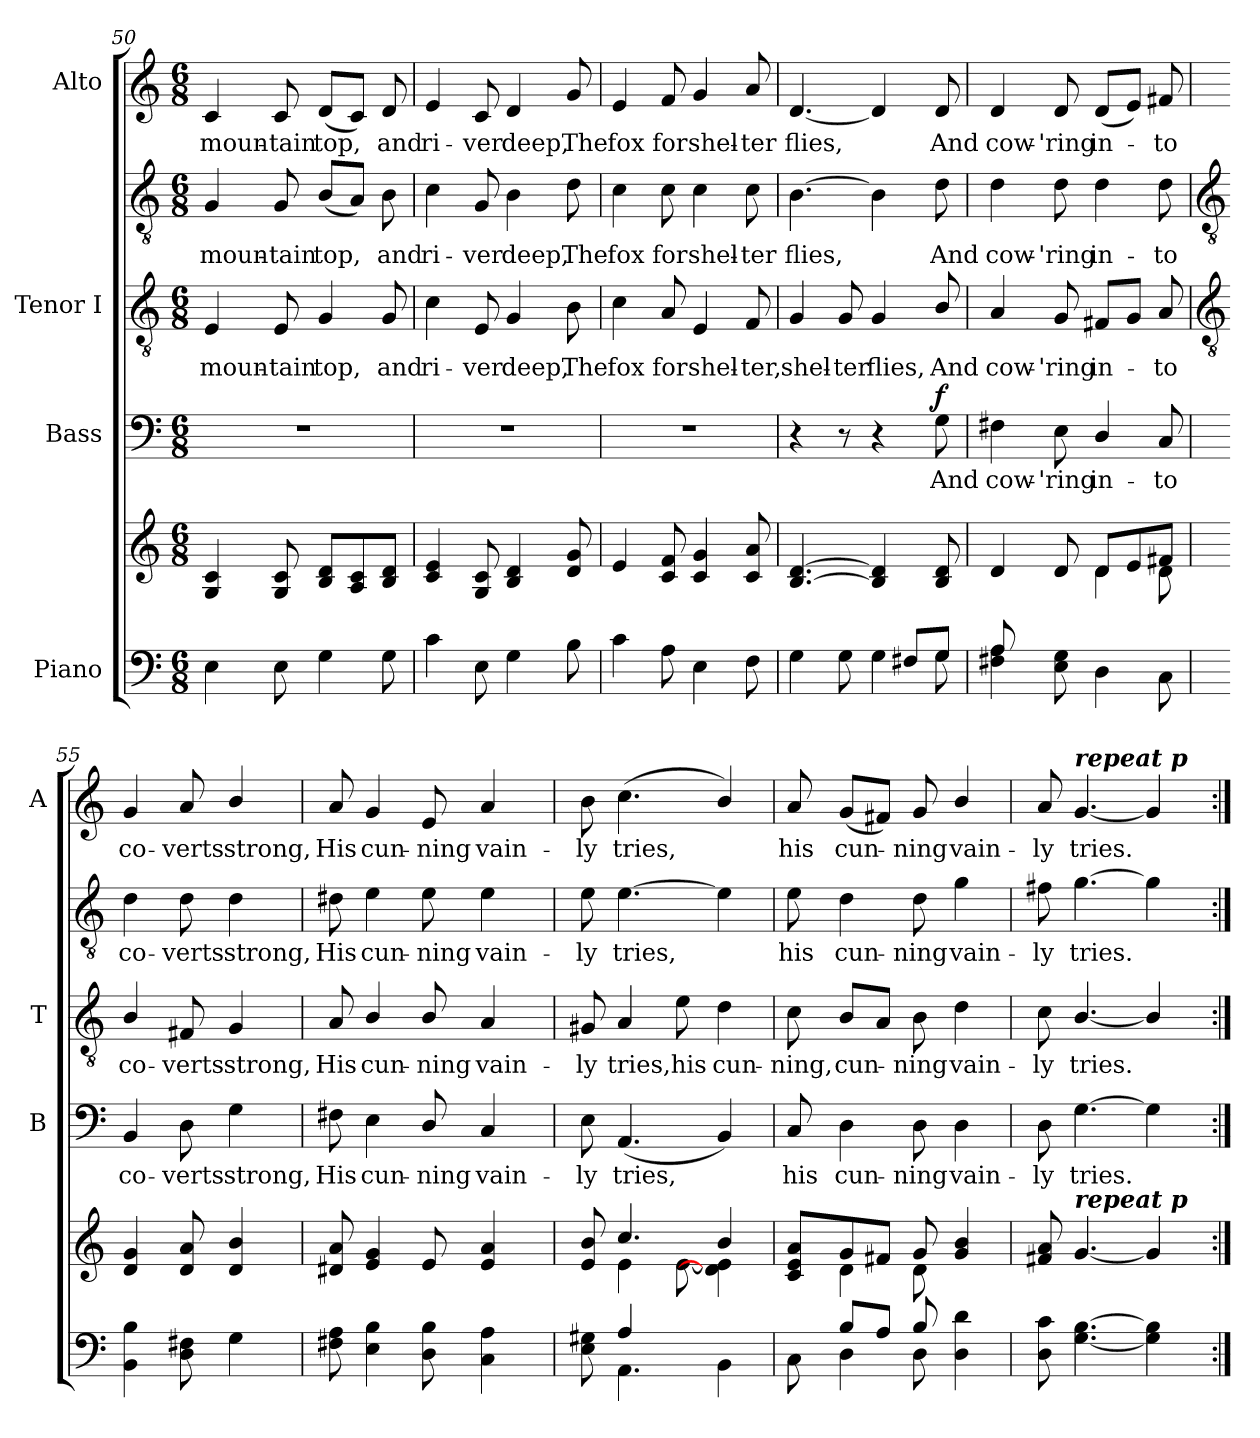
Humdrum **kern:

**kern	**kern	**kern	**text	**dynam	**kern	**text	**kern	**text	**kern	**text
*part4	*part4	*part3	*part3	*part3	*part2	*part2	*part2	*part2	*part1	*part1
*staff6	*staff5	*staff4	*staff4	*staff4	*staff3	*staff3	*staff2	*staff2	*staff1	*staff1
*I"Piano	*	*I"Bass	*	*	*I"Tenor I	*	*	*	*I"Alto	*
*	*	*I'B	*	*	*I'T	*	*	*	*I'A	*
*clefF4	*clefG2	*clefF4	*	*	*clefGv2	*	*clefGv2	*	*clefG2	*
*k[]	*k[]	*k[]	*	*	*k[]	*	*k[]	*	*k[]	*
*C:	*C:	*C:	*	*	*C:	*	*C:	*	*C:	*
*M6/8	*M6/8	*M6/8	*	*	*M6/8	*	*M6/8	*	*M6/8	*
=50	=50	=50	=50	=50	=50	=50	=50	=50	=50	=50
*^	*^	*	*	*	*	*	*	*	*	*
!	!	!	!LO:N:vis=1	!LO:N:vis=1	!	!	!	!LO:LY:b	!	!LO:LY:b	!	!LO:LY:b
2.ryy	4E\	4G/ 4c/	2.ryy	2.r	.	.	4E	moun-	4G	moun-	4c	moun-
!	!	!	!	!	!	!	!	!LO:LY:b	!	!LO:LY:b	!	!LO:LY:b
.	8E\	8G/ 8c/	.	.	.	.	8E	-tain	8G	-tain	8c	-tain
!	!	!	!	!	!	!	!	!LO:LY:b	!	!LO:LY:b	!	!LO:LY:b
.	4G\	8B/ 8d/L	.	.	.	.	4G	top,	(<8BL	top,	(<8dL	top,
.	.	8A/ 8c/	.	.	.	.	.	.	8AJ)	.	8cJ)	.
!	!	!	!	!	!	!	!	!LO:LY:b	!	!LO:LY:b	!	!LO:LY:b
.	8G\	8B/ 8d/J	.	.	.	.	8G	and	8B	and	8d	and
=51	=51	=51	=51	=51	=51	=51	=51	=51	=51	=51	=51	=51
!	!	!	!LO:N:vis=1	!LO:N:vis=1	!	!	!	!LO:LY:b	!	!LO:LY:b	!	!LO:LY:b
2.ryy	4c\	4c/ 4e/	2.ryy	2.r	.	.	4c	ri-	4c	ri-	4e	ri-
!	!	!	!	!	!	!	!	!LO:LY:b	!	!LO:LY:b	!	!LO:LY:b
.	8E\	8G/ 8c/	.	.	.	.	8E	-ver	8G	-ver	8c	-ver
!	!	!	!	!	!	!	!	!LO:LY:b	!	!LO:LY:b	!	!LO:LY:b
.	4G\	4B/ 4d/	.	.	.	.	4G	deep,	4B	deep,	4d	deep,
!	!	!	!	!	!	!	!	!LO:LY:b	!	!LO:LY:b	!	!LO:LY:b
.	8B\	8d/ 8g/	.	.	.	.	8B	The	8d	The	8g	The
=52	=52	=52	=52	=52	=52	=52	=52	=52	=52	=52	=52	=52
!	!	!	!LO:N:vis=1	!LO:N:vis=1	!	!	!	!LO:LY:b	!	!LO:LY:b	!	!LO:LY:b
2.ryy	4c\	4e/	2.ryy	2.r	.	.	4c	fox	4c	fox	4e	fox
!	!	!	!	!	!	!	!	!LO:LY:b	!	!LO:LY:b	!	!LO:LY:b
.	8A\	8c/ 8f/	.	.	.	.	8A	for	8c	for	8f	for
!	!	!	!	!	!	!	!	!LO:LY:b	!	!LO:LY:b	!	!LO:LY:b
.	4E\	4c/ 4g/	.	.	.	.	4E	shel-	4c	shel-	4g	shel-
!	!	!	!	!	!	!	!	!LO:LY:b	!	!LO:LY:b	!	!LO:LY:b
.	8F\	8c/ 8a/	.	.	.	.	8F	-ter,	8c	-ter	8a	-ter
=53	=53	=53	=53	=53	=53	=53	=53	=53	=53	=53	=53	=53
!	!	!	!LO:N:vis=1	!	!	!	!	!LO:LY:b	!	!LO:LY:b	!	!LO:LY:b
2ryy	4G\	[4.B/ [4.d/	2.ryy	4r	.	.	4G	shel-	[4.B	flies,	[4.d	flies,
!	!	!	!	!	!	!	!	!LO:LY:b	!	!	!	!
.	8G\	.	.	8r	.	.	8G	-ter	.	.	.	.
!	!	!	!	!	!	!	!	!LO:LY:b	!	!	!	!
.	4G\	4B/] 4d/]	.	4r	.	.	4G	flies,	4B]	.	4d]	.
8F#X/L	.	.	.	.	.	.	.	.	.	.	.	.
!	!	!	!	!	!LO:LY:b	!LO:DY:b	!	!LO:LY:b	!	!LO:LY:b	!	!LO:LY:b
8G/J	8G\	8B/ 8d/	.	8G	And	f	8B/	And	8d	And	8d	And
=54	=54	=54	=54	=54	=54	=54	=54	=54	=54	=54	=54	=54
!	!	!	!	!	!LO:LY:b	!	!	!LO:LY:b	!	!LO:LY:b	!	!LO:LY:b
8A/	4F#X\ 4A\	4d/	4.ryy	4F#X	cow-	.	4A	cow-	4d	cow-	4d	cow-
2ryy	.	.	.	.	.	.	.	.	.	.	.	.
!	!	!	!	!	!LO:LY:b	!	!	!LO:LY:b	!	!LO:LY:b	!	!LO:LY:b
.	8E\ 8G\	8d/	.	8E	-'ring	.	8G	-'ring	8d	-'ring	8d	-'ring
!	!	!	!	!	!LO:LY:b	!	!	!LO:LY:b	!	!LO:LY:b	!	!LO:LY:b
.	4D\	8d/L	4d\	4D/	in-	.	8F#XL	in-	4d	in-	(<8dL	in-
.	.	8e/	.	.	.	.	8GJ	.	.	.	8eJ)	.
!	!	!	!	!	!LO:LY:b	!	!	!LO:LY:b	!	!LO:LY:b	!	!LO:LY:b
8ryy	8C\	8f#X/J	8d\	8C	-to	.	8A	to	8d	-to	8f#X	to
!!LO:LB:g=z
=55	=55	=55	=55	=55	=55	=55	=55	=55	=55	=55	=55	=55
*	*	*	*	*	*	*	*clefGv2	*	*clefGv2	*	*	*
!	!	!	!	!	!LO:LY:b	!	!	!LO:LY:b	!	!LO:LY:b	!	!LO:LY:b
2ryy	4BB\ 4B\	4d 4g	2ryy	4BB	co-	.	4B/	co-	4d	co-	4g	co-
!	!	!	!	!	!LO:LY:b	!	!	!LO:LY:b	!	!LO:LY:b	!	!LO:LY:b
.	8D\ 8F#X\	8d 8a	.	8D	-verts	.	8F#X	-verts	8d	-verts	8a	-verts
!	!	!	!	!	!LO:LY:b	!	!	!LO:LY:b	!	!LO:LY:b	!	!LO:LY:b
.	4G\	4d/ 4b/	.	4G	strong,	.	4G/	strong,	4d	strong,	4b/	strong,
8ryy	.	.	8ryy	.	.	.	.	.	.	.	.	.
=56	=56	=56	=56	=56	=56	=56	=56	=56	=56	=56	=56	=56
!	!	!	!	!	!LO:LY:b	!	!	!LO:LY:b	!	!LO:LY:b	!	!LO:LY:b
2ryy	8F#X\ 8A\	8d#X 8a	2ryy	8F#X	His	.	8A	-His	8d#X	His	8a	His
!	!	!	!	!	!LO:LY:b	!	!	!LO:LY:b	!	!LO:LY:b	!	!LO:LY:b
.	4E\ 4B\	4e 4g	.	4E	cun-	.	4B/	cun-	4e	cun-	4g	cun-
!	!	!	!	!	!LO:LY:b	!	!	!LO:LY:b	!	!LO:LY:b	!	!LO:LY:b
.	8D\ 8B\	8e	.	8D/	-ning	.	8B/	-ning	8e	-ning	8e	-ning
!	!	!	!	!	!LO:LY:b	!	!	!LO:LY:b	!	!LO:LY:b	!	!LO:LY:b
8ryy	4C\ 4A\	4e 4a	8ryy	4C	vain-	.	4A	vain-	4e	vain-	4a	vain-
8ryy	.	.	8ryy	.	.	.	.	.	.	.	.	.
=57	=57	=57	=57	=57	=57	=57	=57	=57	=57	=57	=57	=57
!	!	!	!	!	!LO:LY:b	!	!	!LO:LY:b	!	!LO:LY:b	!	!LO:LY:b
8ryy	8E\ 8G#X\	8e 8b	8ryy	8E	-ly	.	8G#X	ly	8e	-ly	8b	-ly
!	!	!	!	!	!LO:LY:b	!	!	!LO:LY:b	!	!LO:LY:b	!	!LO:LY:b
4A/	4.AA\	4.cc/	4e\	(<4.AA	tries,	.	4A	tries,	[4.e	tries,	(<4.cc	tries,
!	!	!	!	!	!	!	!	!LO:LY:b	!	!	!	!
4.ryy	.	.	[8e\	.	.	.	8e	his	.	.	.	.
!	!	!	!	!	!	!	!	!LO:LY:b	!	!	!	!
.	4BB\	4b/	4d\] 4e\]	4BB)	.	.	4d	cun-	4e]	.	4b/)	.
=58	=58	=58	=58	=58	=58	=58	=58	=58	=58	=58	=58	=58
!	!	!	!	!	!LO:LY:b	!	!	!LO:LY:b	!	!LO:LY:b	!	!LO:LY:b
8ryy	8C\	8c 8e 8aL	8ryy	8C	his	.	8c	-ning,	8e	-his	8a	his
!	!	!	!	!	!LO:LY:b	!	!	!LO:LY:b	!	!LO:LY:b	!	!LO:LY:b
8B/L	4D\	8g	4d\	4D	cun-	.	8BL	cun-	4d	cun-	(<8gL	cun-
8A/J	.	8f#XJ	.	.	.	.	8AJ	.	.	.	8f#XJ)	.
!	!	!	!	!	!LO:LY:b	!	!	!LO:LY:b	!	!LO:LY:b	!	!LO:LY:b
8B/	8D\	8g	8d\	8D	-ning	.	8B	ning	8d	-ning	8g	ning
!	!	!	!	!	!LO:LY:b	!	!	!LO:LY:b	!	!LO:LY:b	!	!LO:LY:b
4ryy	4D\ 4d\	4g/ 4b/	4ryy	4D	vain-	.	4d\	vain-	4g	vain-	4b/	vain-
=59	=59	=59	=59	=59	=59	=59	=59	=59	=59	=59	=59	=59
!	!	!	!	!	!LO:LY:b	!	!	!LO:LY:b	!	!LO:LY:b	!	!LO:LY:b
2ryy	8D\ 8c\	8f#X 8a	2ryy	8D	-ly	.	8c	ly	8f#X	-ly	8a	-ly
!	!	!	!	!	!	!	!	!	!	!	!LO:TX:a:Bi:t=repeat p	!
!	!	!LO:TX:a:Bi:t=repeat p	!	!	!	!	!	!	!	!	!	!
!	!	!	!	!	!LO:LY:b	!	!	!LO:LY:b	!	!LO:LY:b	!	!LO:LY:b
.	[4.G\ [4.B\	[4.g	.	[4.G	tries.	.	[4.B/	tries.	[4.g	tries.	[4.g	tries.
8ryy	4G\] 4B\]	4g]	8ryy	4G]	.	.	4B/]	.	4g]	.	4g]	.
8ryy	.	.	8ryy	.	.	.	.	.	.	.	.	.
*v	*v	*	*	*	*	*	*	*	*	*	*	*
*	*v	*v	*	*	*	*	*	*	*	*	*
=:|!	=:|!	=:|!	=:|!	=:|!	=:|!	=:|!	=:|!	=:|!	=:|!	=:|!
*-	*-	*-	*-	*-	*-	*-	*-	*-	*-	*-
